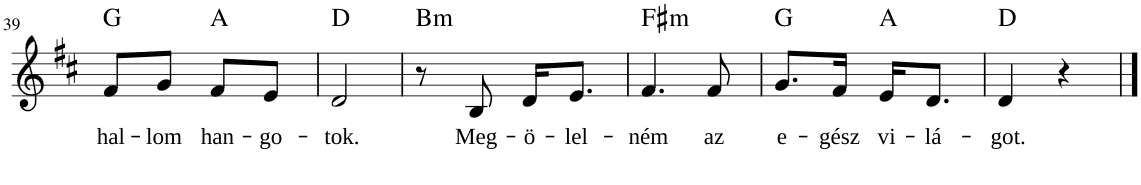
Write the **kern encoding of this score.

**kern	**text	**harte
*part1	*part1	*part1
*staff1	*staff1	*
*I"Piano	*	*
*I'Pno	*	*
!!LO:PB:g=z
*clefG2	*	*
*k[f#c#]	*	*
*M2/4	*	*
=39	=39	=39
!	!LO:LY:b	!
8f#/L	hal-	G:maj
!	!LO:LY:b	!
8g/J	-lom	.
!	!LO:LY:b	!
8f#/L	han-	A:maj
!	!LO:LY:b	!
8e/J	-go-	.
=40	=40	=40
!	!LO:LY:b	!
2d/	-tok.	D:maj
=41	=41	=41
!	!	!LO:H:kt=m
8r	.	B:min
!	!LO:LY:b	!
8B/	Meg-	.
!	!LO:LY:b	!
16d/KL	-ö-	.
!	!LO:LY:b	!
8.e/J	-lel-	.
=42	=42	=42
!	!LO:LY:b	!LO:H:kt=m
4.f#/	-ném	F#:min
!	!LO:LY:b	!
8f#/	az	.
=43	=43	=43
!	!LO:LY:b	!
8.g/L	e-	G:maj
!	!LO:LY:b	!
16f#/Jk	-gész	.
!	!LO:LY:b	!
16e/KL	vi-	A:maj
!	!LO:LY:b	!
8.d/J	-lá-	.
=44	=44	=44
!	!LO:LY:b	!
4d/	-got.	D:maj
4r	.	.
==	==	==
*-	*-	*-
